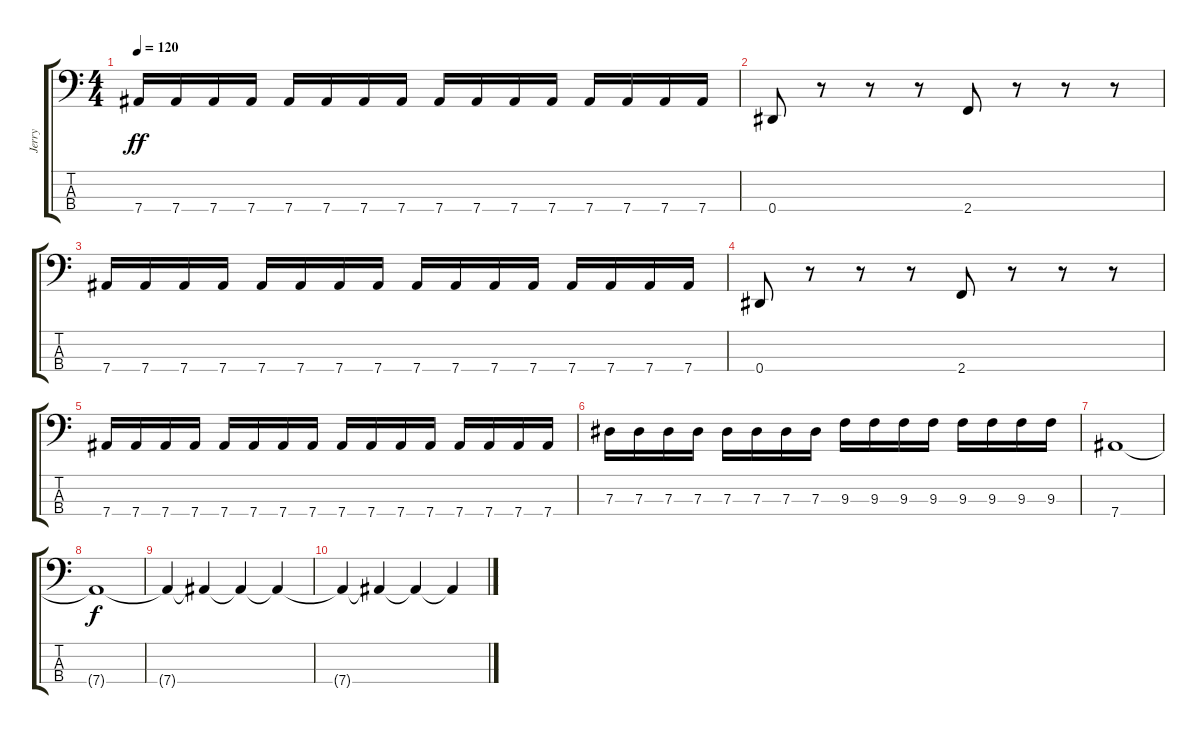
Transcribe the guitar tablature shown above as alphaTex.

\track ("Jerry" "Jerry") {instrument electricbassfinger}
\staff {score tabs}
\tuning (Gb2 Db2 Ab1 Eb1) {hide}
\ts (4 4)
\tempo 120
\clef f4
\ks c
7.4.16{dy ff} 7.4.16 7.4.16 7.4.16 7.4.16 7.4.16 7.4.16 7.4.16 7.4.16 7.4.16 7.4.16 7.4.16 7.4.16 7.4.16 7.4.16 7.4.16 |
0.4.8 r.8 r.8 r.8 2.4.8 r.8 r.8 r.8 |
7.4.16 7.4.16 7.4.16 7.4.16 7.4.16 7.4.16 7.4.16 7.4.16 7.4.16 7.4.16 7.4.16 7.4.16 7.4.16 7.4.16 7.4.16 7.4.16 |
0.4.8 r.8 r.8 r.8 2.4.8 r.8 r.8 r.8 |
7.4.16 7.4.16 7.4.16 7.4.16 7.4.16 7.4.16 7.4.16 7.4.16 7.4.16 7.4.16 7.4.16 7.4.16 7.4.16 7.4.16 7.4.16 7.4.16 |
7.3.16 7.3.16 7.3.16 7.3.16 7.3.16 7.3.16 7.3.16 7.3.16 9.3.16 9.3.16 9.3.16 9.3.16 9.3.16 9.3.16 9.3.16 9.3.16 |
7.4.1 |
7.4{t}.1{dy f} |
7.4{t}.4 7.4{t}.4 7.4{t}.4 7.4{t}.4 |
7.4{t}.4 7.4{t}.4 7.4{t}.4 7.4{t}.4
